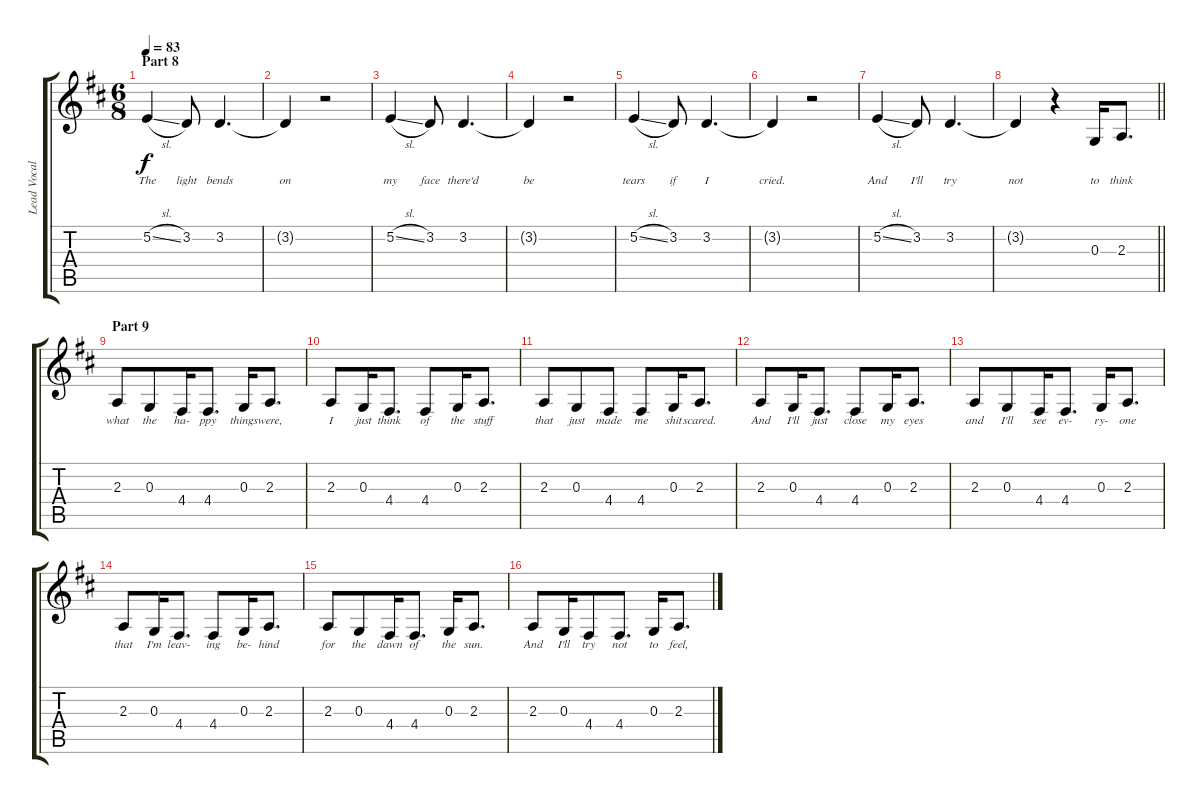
\track ("Lead Vocals - Simon Neil" "Lead Vocal") {instrument altosax}
\staff {score tabs}
\tuning (E4 B3 G3 D3 A2 E2) {hide}
\ts (6 8)
\section ("" "Part 8")
\tempo 83
\clef g2
\ks d
5.2{sl}.4{lyrics (0 "The") lyrics (1 "") lyrics (2 "") lyrics (3 "") lyrics (4 "") dy f volume 11} 3.2.8{lyrics (0 "light") lyrics (1 "") lyrics (2 "") lyrics (3 "") lyrics (4 "")} 3.2.4{d lyrics (0 "bends") lyrics (1 "") lyrics (2 "") lyrics (3 "") lyrics (4 "")} |
3.2{t}.4{lyrics (0 "on") lyrics (1 "") lyrics (2 "") lyrics (3 "") lyrics (4 "")} r.2 |
5.2{sl}.4{lyrics (0 "my") lyrics (1 "") lyrics (2 "") lyrics (3 "") lyrics (4 "")} 3.2.8{lyrics (0 "face") lyrics (1 "") lyrics (2 "") lyrics (3 "") lyrics (4 "")} 3.2.4{d lyrics (0 "there'd") lyrics (1 "") lyrics (2 "") lyrics (3 "") lyrics (4 "")} |
3.2{t}.4{lyrics (0 "be") lyrics (1 "") lyrics (2 "") lyrics (3 "") lyrics (4 "")} r.2 |
5.2{sl}.4{lyrics (0 "tears") lyrics (1 "") lyrics (2 "") lyrics (3 "") lyrics (4 "")} 3.2.8{lyrics (0 "if") lyrics (1 "") lyrics (2 "") lyrics (3 "") lyrics (4 "")} 3.2.4{d lyrics (0 "I") lyrics (1 "") lyrics (2 "") lyrics (3 "") lyrics (4 "")} |
3.2{t}.4{lyrics (0 "cried.") lyrics (1 "") lyrics (2 "") lyrics (3 "") lyrics (4 "")} r.2 |
5.2{sl}.4{lyrics (0 "And") lyrics (1 "") lyrics (2 "") lyrics (3 "") lyrics (4 "")} 3.2.8{lyrics (0 "I'll") lyrics (1 "") lyrics (2 "") lyrics (3 "") lyrics (4 "")} 3.2.4{d lyrics (0 "try") lyrics (1 "") lyrics (2 "") lyrics (3 "") lyrics (4 "")} |
\barLineRight lightlight
3.2{t}.4{lyrics (0 "not") lyrics (1 "") lyrics (2 "") lyrics (3 "") lyrics (4 "")} r.4 0.3.16{lyrics (0 "to") lyrics (1 "") lyrics (2 "") lyrics (3 "") lyrics (4 "") volume 16} 2.3.8{d lyrics (0 "think") lyrics (1 "") lyrics (2 "") lyrics (3 "") lyrics (4 "")} |
\section ("" "Part 9")
2.3.8{lyrics (0 "what") lyrics (1 "") lyrics (2 "") lyrics (3 "") lyrics (4 "")} 0.3.8{lyrics (0 "the") lyrics (1 "") lyrics (2 "") lyrics (3 "") lyrics (4 "")} 4.4.16{lyrics (0 "ha-") lyrics (1 "") lyrics (2 "") lyrics (3 "") lyrics (4 "")} 4.4.8{d lyrics (0 "ppy") lyrics (1 "") lyrics (2 "") lyrics (3 "") lyrics (4 "")} 0.3.16{lyrics (0 "things") lyrics (1 "") lyrics (2 "") lyrics (3 "") lyrics (4 "")} 2.3.8{d lyrics (0 "were,") lyrics (1 "") lyrics (2 "") lyrics (3 "") lyrics (4 "")} |
2.3.8{lyrics (0 "I") lyrics (1 "") lyrics (2 "") lyrics (3 "") lyrics (4 "")} 0.3.16{lyrics (0 "just") lyrics (1 "") lyrics (2 "") lyrics (3 "") lyrics (4 "")} 4.4.8{d lyrics (0 "think") lyrics (1 "") lyrics (2 "") lyrics (3 "") lyrics (4 "")} 4.4.8{lyrics (0 "of") lyrics (1 "") lyrics (2 "") lyrics (3 "") lyrics (4 "")} 0.3.16{lyrics (0 "the") lyrics (1 "") lyrics (2 "") lyrics (3 "") lyrics (4 "")} 2.3.8{d lyrics (0 "stuff") lyrics (1 "") lyrics (2 "") lyrics (3 "") lyrics (4 "")} |
2.3.8{lyrics (0 "that") lyrics (1 "") lyrics (2 "") lyrics (3 "") lyrics (4 "")} 0.3.8{lyrics (0 "just") lyrics (1 "") lyrics (2 "") lyrics (3 "") lyrics (4 "")} 4.4.8{lyrics (0 "made") lyrics (1 "") lyrics (2 "") lyrics (3 "") lyrics (4 "")} 4.4.8{lyrics (0 "me") lyrics (1 "") lyrics (2 "") lyrics (3 "") lyrics (4 "")} 0.3.16{lyrics (0 "shit") lyrics (1 "") lyrics (2 "") lyrics (3 "") lyrics (4 "")} 2.3.8{d lyrics (0 "scared.") lyrics (1 "") lyrics (2 "") lyrics (3 "") lyrics (4 "")} |
2.3.8{lyrics (0 "And") lyrics (1 "") lyrics (2 "") lyrics (3 "") lyrics (4 "")} 0.3.16{lyrics (0 "I'll") lyrics (1 "") lyrics (2 "") lyrics (3 "") lyrics (4 "")} 4.4.8{d lyrics (0 "just") lyrics (1 "") lyrics (2 "") lyrics (3 "") lyrics (4 "")} 4.4.8{lyrics (0 "close") lyrics (1 "") lyrics (2 "") lyrics (3 "") lyrics (4 "")} 0.3.16{lyrics (0 "my") lyrics (1 "") lyrics (2 "") lyrics (3 "") lyrics (4 "")} 2.3.8{d lyrics (0 "eyes") lyrics (1 "") lyrics (2 "") lyrics (3 "") lyrics (4 "")} |
2.3.8{lyrics (0 "and") lyrics (1 "") lyrics (2 "") lyrics (3 "") lyrics (4 "")} 0.3.8{lyrics (0 "I'll") lyrics (1 "") lyrics (2 "") lyrics (3 "") lyrics (4 "")} 4.4.16{lyrics (0 "see") lyrics (1 "") lyrics (2 "") lyrics (3 "") lyrics (4 "")} 4.4.8{d lyrics (0 "ev-") lyrics (1 "") lyrics (2 "") lyrics (3 "") lyrics (4 "")} 0.3.16{lyrics (0 "ry-") lyrics (1 "") lyrics (2 "") lyrics (3 "") lyrics (4 "")} 2.3.8{d lyrics (0 "one") lyrics (1 "") lyrics (2 "") lyrics (3 "") lyrics (4 "")} |
2.3.8{lyrics (0 "that") lyrics (1 "") lyrics (2 "") lyrics (3 "") lyrics (4 "")} 0.3.16{lyrics (0 "I'm") lyrics (1 "") lyrics (2 "") lyrics (3 "") lyrics (4 "")} 4.4.8{d lyrics (0 "leav-") lyrics (1 "") lyrics (2 "") lyrics (3 "") lyrics (4 "")} 4.4.8{lyrics (0 "ing") lyrics (1 "") lyrics (2 "") lyrics (3 "") lyrics (4 "")} 0.3.16{lyrics (0 "be-") lyrics (1 "") lyrics (2 "") lyrics (3 "") lyrics (4 "")} 2.3.8{d lyrics (0 "hind") lyrics (1 "") lyrics (2 "") lyrics (3 "") lyrics (4 "")} |
2.3.8{lyrics (0 "for") lyrics (1 "") lyrics (2 "") lyrics (3 "") lyrics (4 "")} 0.3.8{lyrics (0 "the") lyrics (1 "") lyrics (2 "") lyrics (3 "") lyrics (4 "")} 4.4.16{lyrics (0 "dawn") lyrics (1 "") lyrics (2 "") lyrics (3 "") lyrics (4 "")} 4.4.8{d lyrics (0 "of") lyrics (1 "") lyrics (2 "") lyrics (3 "") lyrics (4 "")} 0.3.16{lyrics (0 "the") lyrics (1 "") lyrics (2 "") lyrics (3 "") lyrics (4 "")} 2.3.8{d lyrics (0 "sun.") lyrics (1 "") lyrics (2 "") lyrics (3 "") lyrics (4 "")} |
2.3.8{lyrics (0 "And") lyrics (1 "") lyrics (2 "") lyrics (3 "") lyrics (4 "")} 0.3.16{lyrics (0 "I'll") lyrics (1 "") lyrics (2 "") lyrics (3 "") lyrics (4 "")} 4.4.8{lyrics (0 "try") lyrics (1 "") lyrics (2 "") lyrics (3 "") lyrics (4 "")} 4.4.8{d lyrics (0 "not") lyrics (1 "") lyrics (2 "") lyrics (3 "") lyrics (4 "")} 0.3.16{lyrics (0 "to") lyrics (1 "") lyrics (2 "") lyrics (3 "") lyrics (4 "")} 2.3.8{d lyrics (0 "feel,") lyrics (1 "") lyrics (2 "") lyrics (3 "") lyrics (4 "")}
